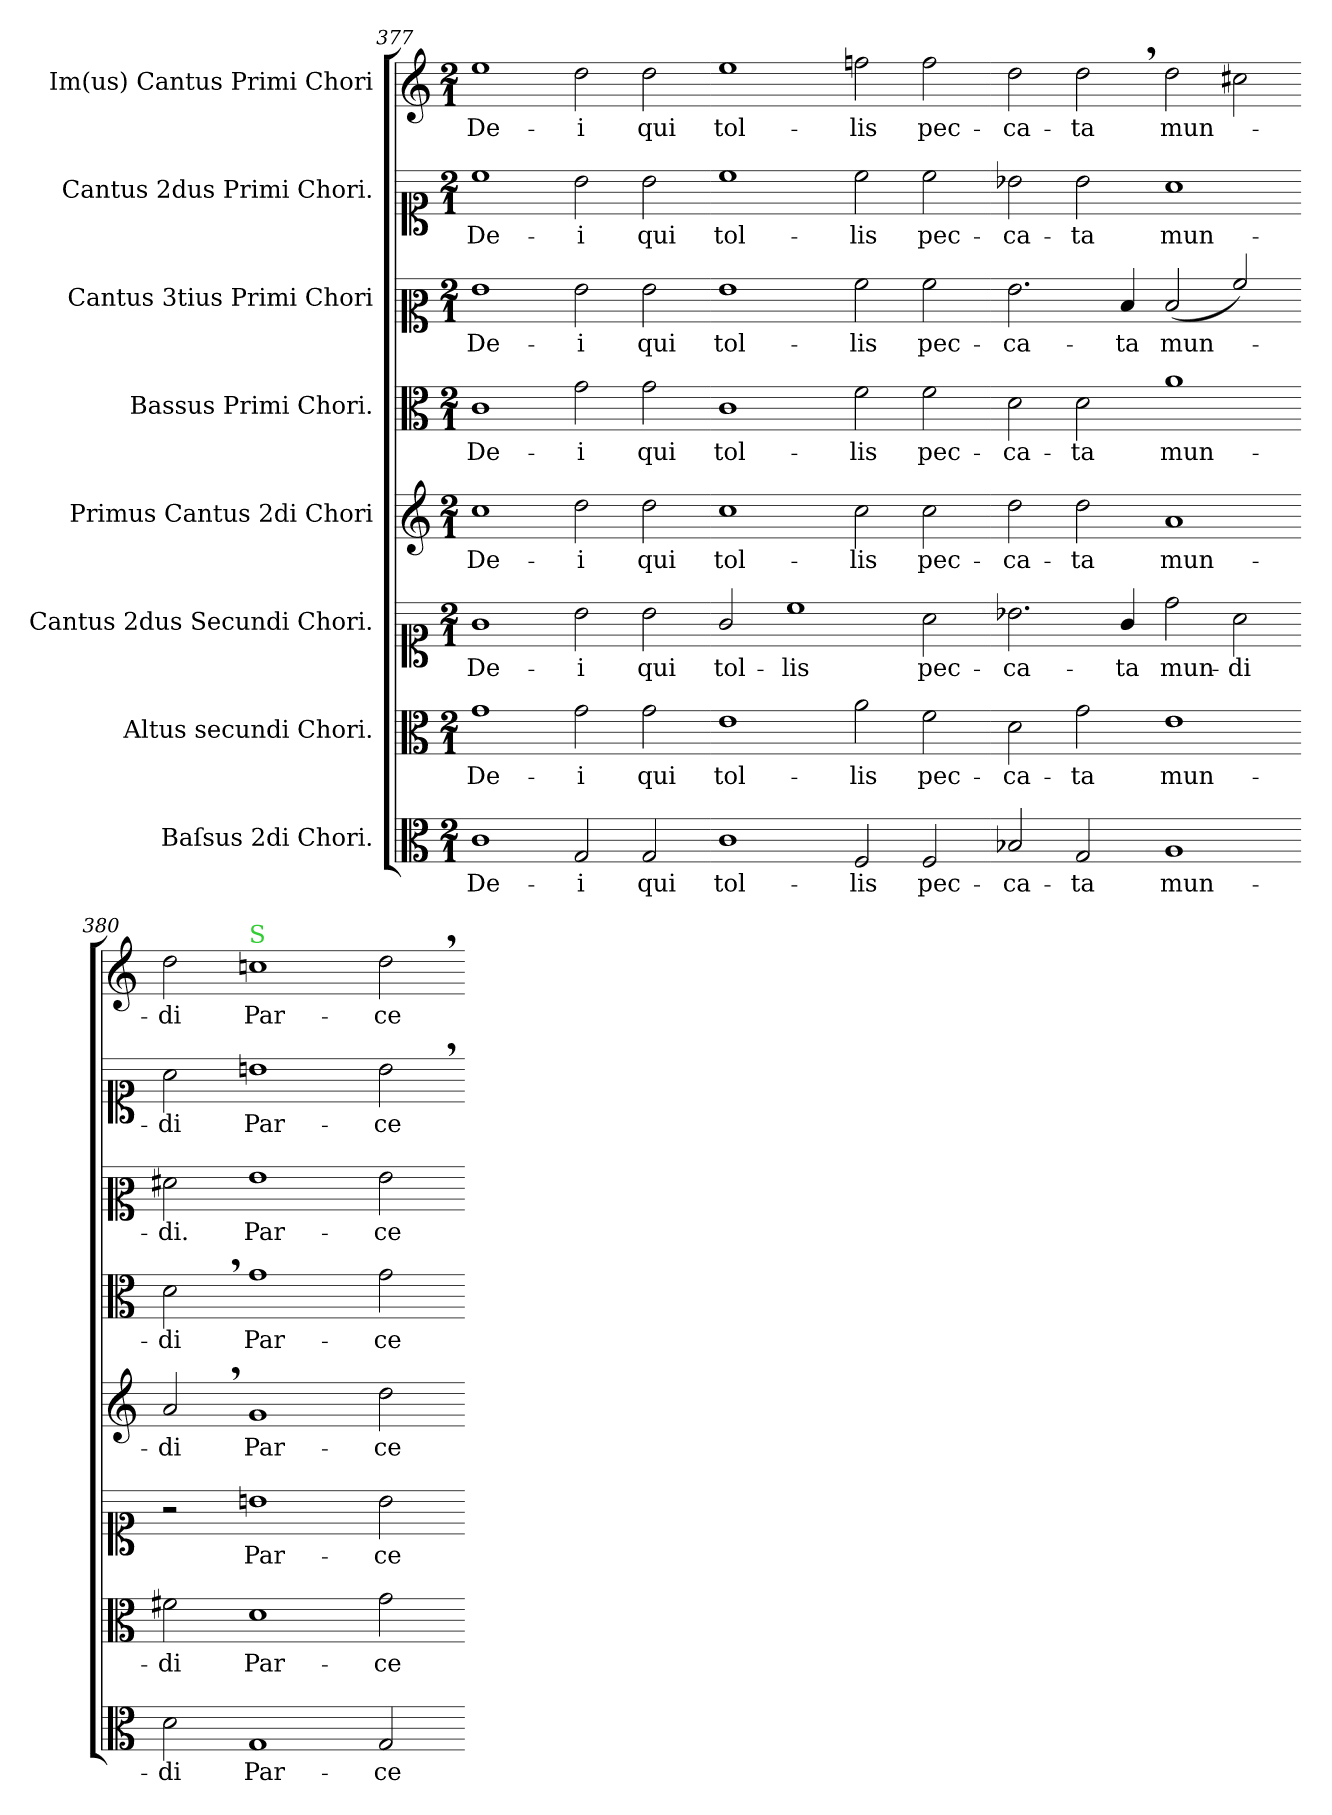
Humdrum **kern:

**kern	**text	**kern	**text	**kern	**text	**kern	**text	**kern	**text	**kern	**text	**kern	**text	**kern	**text
*part8	*part8	*part7	*part7	*part6	*part6	*part5	*part5	*part4	*part4	*part3	*part3	*part2	*part2	*part1	*part1
*staff8	*staff8	*staff7	*staff7	*staff6	*staff6	*staff5	*staff5	*staff4	*staff4	*staff3	*staff3	*staff2	*staff2	*staff1	*staff1
*I"Baſsus 2di Chori.	*	*I"Altus secundi Chori.	*	*I"Cantus 2dus Secundi Chori.	*	*I"Primus Cantus 2di Chori	*	*I"Bassus Primi Chori.	*	*I"Cantus 3tius Primi Chori	*	*I"Cantus 2dus Primi Chori.	*	*I"Im(us) Cantus Primi Chori	*
*clefC3	*	*clefC3	*	*clefC1	*	*clefG2	*	*clefC3	*	*clefC2	*	*clefC1	*	*clefG2	*
*k[]	*	*k[]	*	*k[]	*	*k[]	*	*k[]	*	*k[]	*	*k[]	*	*k[]	*
*M2/1	*	*M2/1	*	*M2/1	*	*M2/1	*	*M2/1	*	*M2/1	*	*M2/1	*	*M2/1	*
=377	=377	=377	=377	=377	=377	=377	=377	=377	=377	=377	=377	=377	=377	=377	=377
1c	De-	1g	De-	1g	De-	1cc	De-	1c	De-	1g	De-	1cc	De-	1ee	De-
2G/	-i	2g\	-i	2b\	-i	2dd\	-i	2g\	-i	2g\	-i	2b\	-i	2dd\	-i
2G/	qui	2g\	qui	2b\	qui	2dd\	qui	2g\	qui	2g\	qui	2b\	qui	2dd\	qui
=378-	=378-	=378-	=378-	=378-	=378-	=378-	=378-	=378-	=378-	=378-	=378-	=378-	=378-	=378-	=378-
1c	tol-	1e	tol-	2g/	tol-	1cc	tol-	1c	tol-	1g	tol-	1cc	tol-	1ee	tol-
.	.	.	.	1cc	lis	.	.	.	.	.	.	.	.	.	.
2F/	-lis	2a\	-lis	.	.	2cc\	lis	2f\	-lis	2a\	-lis	2cc\	-lis	2ffn\	-lis
2F/	pec-	2f\	pec-	2a\	pec-	2cc\	pec-	2f\	pec-	2a\	pec-	2cc\	pec-	2ff\	pec-
=379-	=379-	=379-	=379-	=379-	=379-	=379-	=379-	=379-	=379-	=379-	=379-	=379-	=379-	=379-	=379-
2B-X/	-ca-	2d\	-ca-	2.b-X\	-ca-	2dd\	-ca-	2d\	-ca-	2.g\	-ca-	2b-X\	-ca-	2dd\	-ca-
2G/	-ta	2g\	-ta	.	.	2dd\	ta	2d\	-ta	.	.	2b-\	-ta	2dd,<\	-ta
.	.	.	.	4g/	-ta	.	.	.	.	4d/	-ta	.	.	.	.
1A	mun-	1e	mun-	2dd\	mun-	1a	mun-	1a	mun-	(2d/	mun-	1a	mun-	2dd\	mun-
.	.	.	.	2a\	di	.	.	.	.	2a/)	.	.	.	2cc#X\	.
=380-	=380-	=380-	=380-	=380-	=380-	=380-	=380-	=380-	=380-	=380-	=380-	=380-	=380-	=380-	=380-
2d\	-di	2f#X\	-di	2r	.	2a,</	-di	2d,<\	-di	2f#X\	-di.	2a\	-di	2dd\	-di
!	!	!	!	!	!	!	!	!	!	!	!	!	!	!LO:TX:a:color=limegreen:t=S	!
1G	Par-	1d	Par-	1bn	Par-	1g	Par-	1g	Par-	1g	Par-	1bn	Par-	1ccn	Par-
2G/	-ce	2g\	-ce	2b\	-ce	2dd\	-ce	2g\	-ce	2g\	-ce	2b,<\	-ce	2dd,<\	-ce
=-	=-	=-	=-	=-	=-	=-	=-	=-	=-	=-	=-	=-	=-	=-	=-
*-	*-	*-	*-	*-	*-	*-	*-	*-	*-	*-	*-	*-	*-	*-	*-
